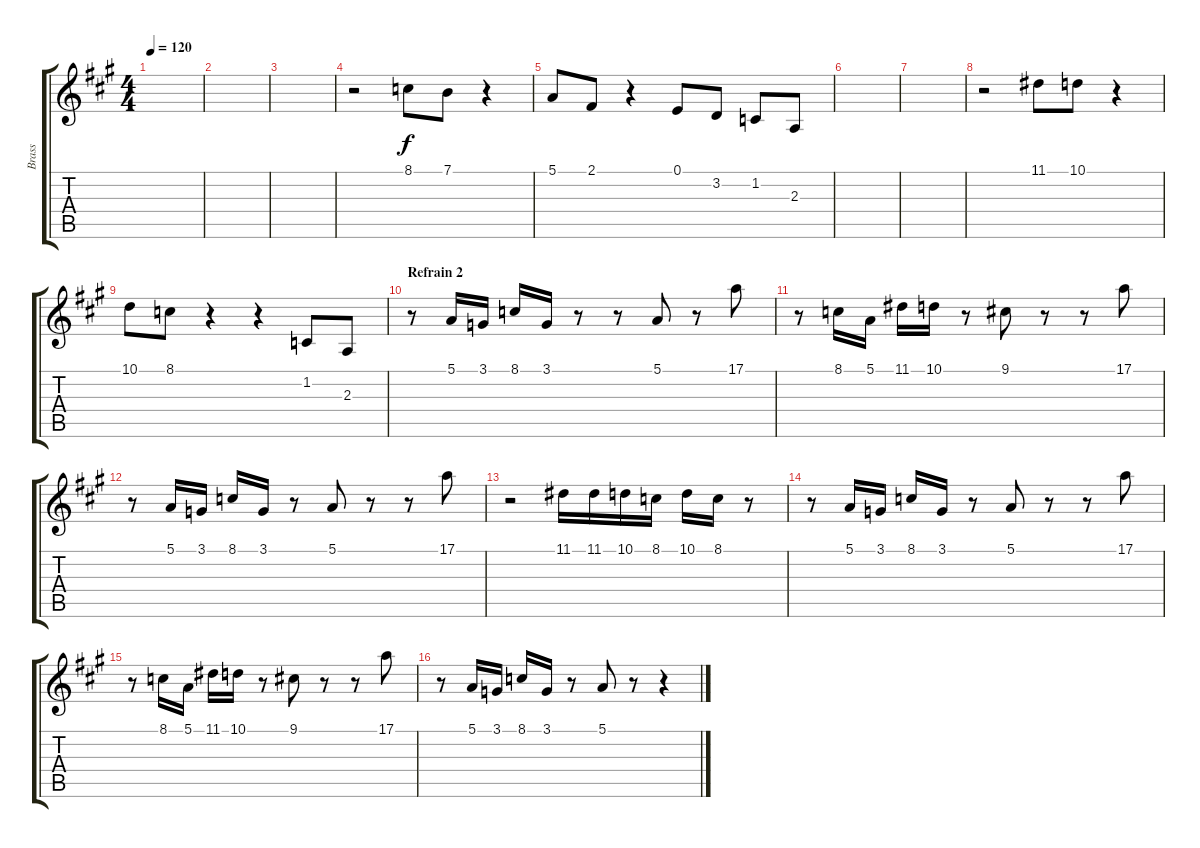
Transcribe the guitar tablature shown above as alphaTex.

\track ("Brass" "Brass") {instrument brasssection}
\staff {score tabs}
\tuning (E4 B3 G3 D3 A2 E2) {hide}
\ts (4 4)
\tempo 120
\clef g2
\ks a
|
|
|
r.2 8.1.8 7.1.8 r.4 |
5.1.8 2.1.8 r.4 0.1.8 3.2.8 1.2.8 2.3.8 |
|
|
r.2 11.1.8 10.1.8 r.4 |
10.1.8 8.1.8 r.4 r.4 1.2.8 2.3.8 |
\section ("" "Refrain 2")
r.8 5.1.16 3.1.16 8.1.16 3.1.16 r.8 r.8 5.1.8 r.8 17.1.8 |
r.8 8.1.16 5.1.16 11.1.16 10.1.16 r.8 9.1.8 r.8 r.8 17.1.8 |
r.8 5.1.16 3.1.16 8.1.16 3.1.16 r.8 5.1.8 r.8 r.8 17.1.8 |
r.2 11.1.16 11.1.16 10.1.16 8.1.16 10.1.16 8.1.16 r.8 |
r.8 5.1.16 3.1.16 8.1.16 3.1.16 r.8 5.1.8 r.8 r.8 17.1.8 |
r.8 8.1.16 5.1.16 11.1.16 10.1.16 r.8 9.1.8 r.8 r.8 17.1.8 |
r.8 5.1.16 3.1.16 8.1.16 3.1.16 r.8 5.1.8 r.8 r.4
